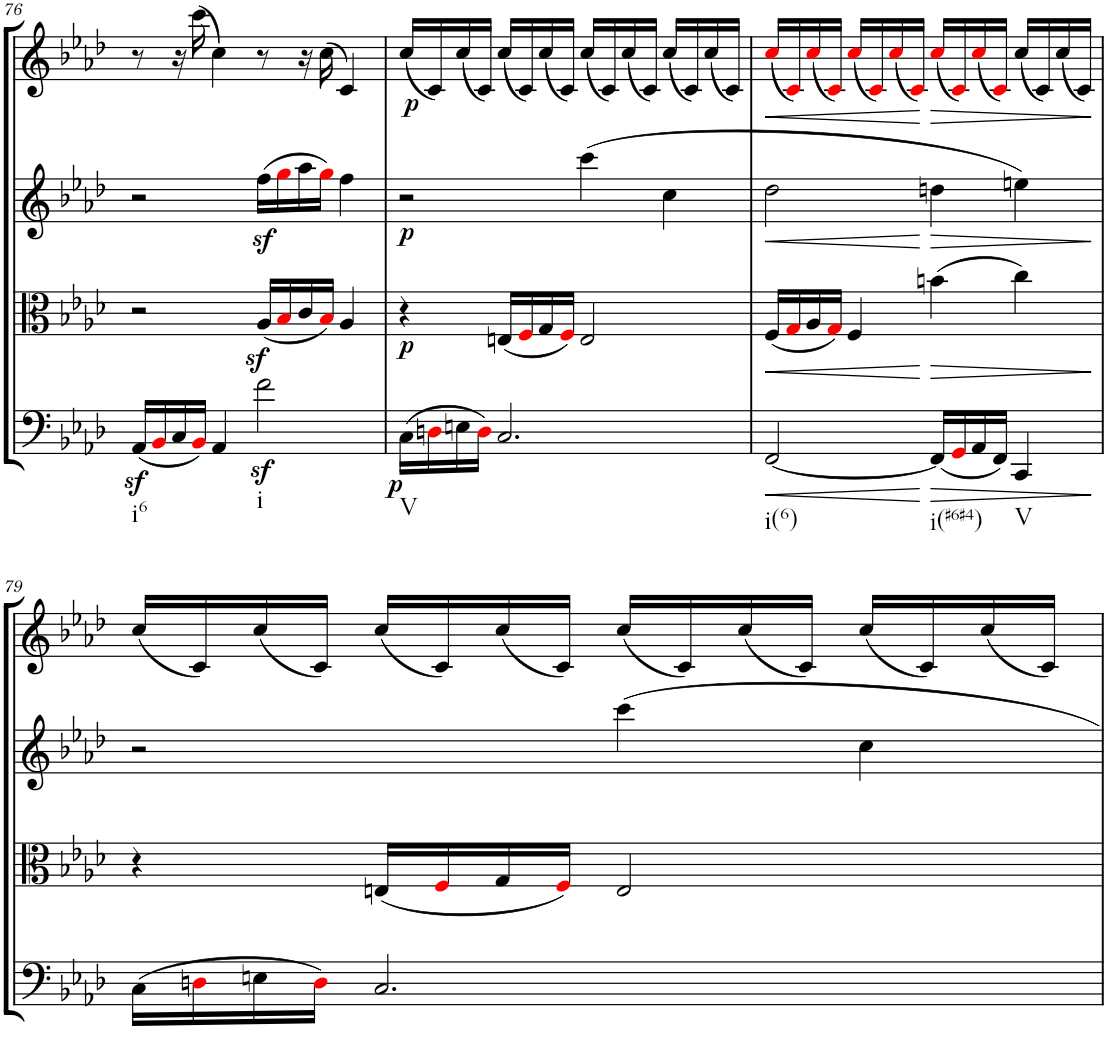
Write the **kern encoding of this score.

**kern	**dynam	**kern	**dynam	**kern	**dynam	**kern	**dynam
*part4	*part4	*part3	*part3	*part2	*part2	*part1	*part1
*staff4	*staff4	*staff3	*staff3	*staff2	*staff2	*staff1	*staff1
*I"Cello	*	*I"Viola	*	*I"2nd Violin	*	*I"1st Violin	*
*	*	*I'Vla	*	*I'Vln	*	*I'Vln	*
!!LO:PB:g=z
*clefF4	*	*clefC3	*	*clefG2	*	*clefG2	*
*k[b-e-a-d-]	*	*k[b-e-a-d-]	*	*k[b-e-a-d-]	*	*k[b-e-a-d-]	*
*M4/4	*	*M4/4	*	*M4/4	*	*M4/4	*
*met(c)	*	*met(c)	*	*met(c)	*	*met(c)	*
=76	=76	=76	=76	=76	=76	=76	=76
!LO:TX:b:t=i6	!	!	!	!	!	!	!
(16AA-z</LL	.	2r	.	2r	.	8r	.
16BB-i/	.	.	.	.	.	.	.
16C/	.	.	.	.	.	16r	.
16BB-i/JJ)	.	.	.	.	.	(16ccc\	.
4AA-/	.	.	.	.	.	4cc\)	.
!LO:TX:b:t=i	!	!	!	!	!	!	!
2fz<\	.	(16A-z</LL	.	(16ffz<\LL	.	8r	.
.	.	16B-i/	.	16ggi\	.	.	.
.	.	16c/	.	16aa-\	.	16r	.
.	.	16B-i/JJ)	.	16ggi\JJ)	.	(16cc\	.
.	.	4A-/	.	4ff\	.	4c/)	.
=77	=77	=77	=77	=77	=77	=77	=77
!LO:TX:b:t=V	!	!	!	!	!	!	!
!	!LO:DY:b	!	!LO:DY:b	!	!LO:DY:b	!	!LO:DY:b
(16C\LL	p	4r	p	2r	p	(16cc/LL	p
16Dni\	.	.	.	.	.	16c/)	.
16En\	.	.	.	.	.	(16cc/	.
16Di\JJ)	.	.	.	.	.	16c/JJ)	.
2.C/	.	(16En/LL	.	.	.	(16cc/LL	.
.	.	16Fi/	.	.	.	16c/)	.
.	.	16G/	.	.	.	(16cc/	.
.	.	16Fi/JJ)	.	.	.	16c/JJ)	.
.	.	2E/	.	(4ccc\	.	(16cc/LL	.
.	.	.	.	.	.	16c/)	.
.	.	.	.	.	.	(16cc/	.
.	.	.	.	.	.	16c/JJ)	.
.	.	.	.	4cc\	.	(16cc/LL	.
.	.	.	.	.	.	16c/)	.
.	.	.	.	.	.	(16cc/	.
.	.	.	.	.	.	16c/JJ)	.
=78	=78	=78	=78	=78	=78	=78	=78
!LO:TX:b:t=i(6)	!	!	!	!	!	!	!
!	!LO:HP:b	!	!LO:HP:b	!	!LO:HP:b	!	!LO:HP:b
[2FF/	<	(16F/LL	<	2dd-\	<	(16cci/LL	<
.	.	16Gi/	.	.	.	16ci/)	.
.	.	16A-/	.	.	.	(16cci/	.
.	.	16Gi/JJ)	.	.	.	16ci/JJ)	.
.	.	4F/	.	.	.	(16cci/LL	.
.	.	.	.	.	.	16ci/)	.
.	.	.	.	.	.	(16cci/	.
.	.	.	.	.	.	16ci/JJ)	.
!LO:TX:b:t=i(#6#4)	!	!	!	!	!	!	!
!	!LO:HP:n=1:b	!	!LO:HP:n=1:b	!	!LO:HP:n=1:b	!	!LO:HP:n=1:b
(16FF/LL]	[ >	(4bn\	[ >	4ddn\	[ >	(16cci/LL	[ >
16GGi/	.	.	.	.	.	16ci/)	.
16AA-/	.	.	.	.	.	(16cci/	.
16FF/JJ)	.	.	.	.	.	16ci/JJ)	.
!LO:TX:b:t=V	!	!	!	!	!	!	!
4CC/	.	4cc\)	.	4een\)	.	(16cc/LL	.
.	.	.	.	.	.	16c/)	.
.	.	.	.	.	.	(16cc/	.
.	.	.	.	.	.	16c/JJ)	.
.	]	.	]	.	]	.	]
!!LO:LB:g=z
=79	=79	=79	=79	=79	=79	=79	=79
(16C\LL	.	4r	.	2r	.	(16cc/LL	.
16Dni\	.	.	.	.	.	16c/)	.
16En\	.	.	.	.	.	(16cc/	.
16Di\JJ)	.	.	.	.	.	16c/JJ)	.
2.C/	.	(16En/LL	.	.	.	(16cc/LL	.
.	.	16Fi/	.	.	.	16c/)	.
.	.	16G/	.	.	.	(16cc/	.
.	.	16Fi/JJ)	.	.	.	16c/JJ)	.
.	.	2E/	.	4ccc\	.	(16cc/LL	.
.	.	.	.	.	.	16c/)	.
.	.	.	.	.	.	(16cc/	.
.	.	.	.	.	.	16c/JJ)	.
.	.	.	.	4cc\	.	(16cc/LL	.
.	.	.	.	.	.	16c/)	.
.	.	.	.	.	.	(16cc/	.
.	.	.	.	.	.	16c/JJ)	.
=	=	=	=	=	=	=	=
*-	*-	*-	*-	*-	*-	*-	*-
